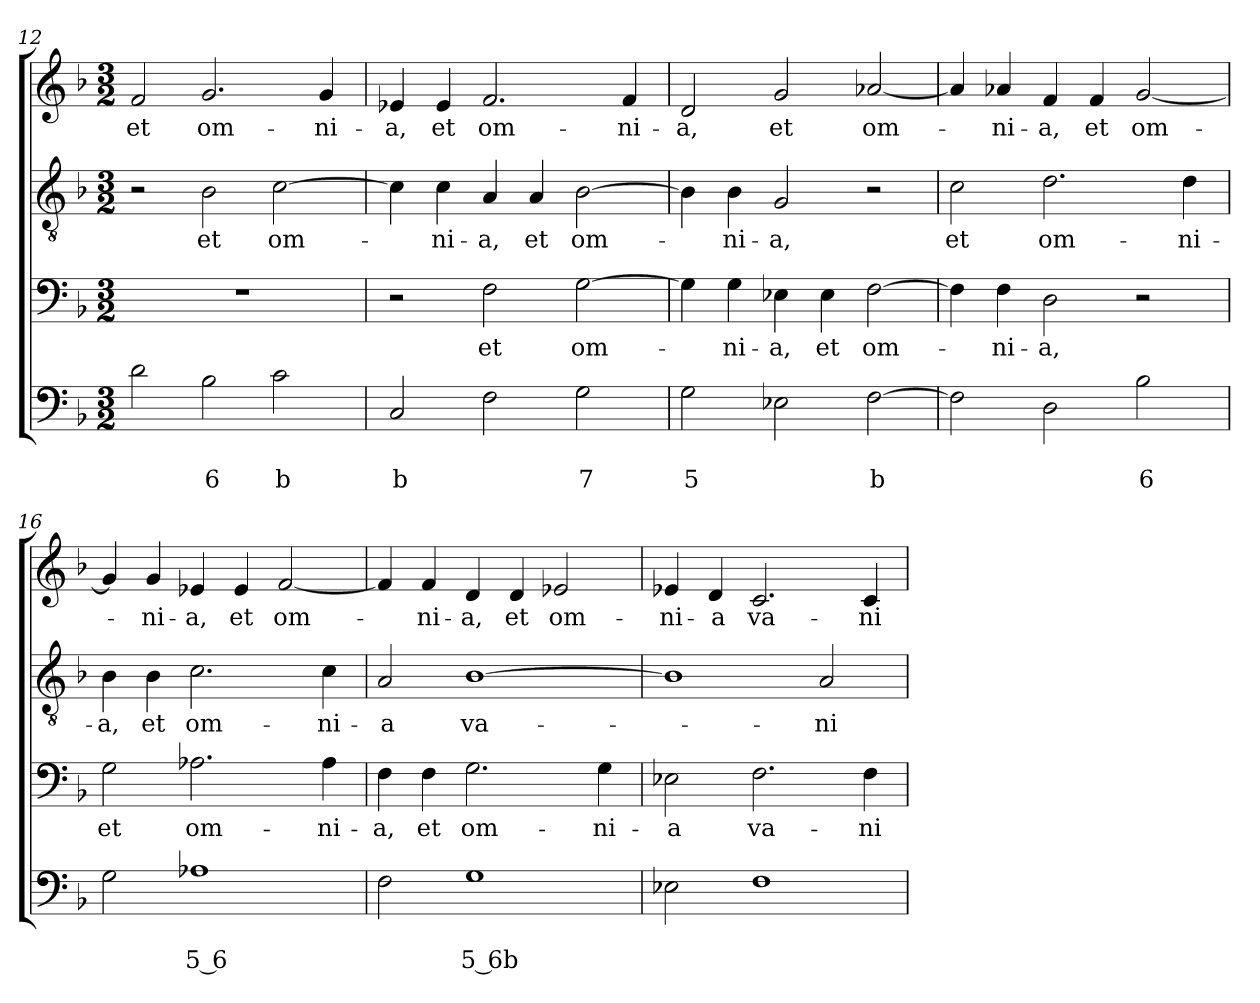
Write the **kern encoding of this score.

**kern	**text	**text	**kern	**text	**kern	**text	**kern	**text
*part4	*part4	*part4	*part3	*part3	*part2	*part2	*part1	*part1
*staff4	*staff4	*staff4	*staff3	*staff3	*staff2	*staff2	*staff1	*staff1
*clefF4	*	*	*clefF4	*	*clefGv2	*	*clefG2	*
*k[b-]	*	*	*k[b-]	*	*k[b-]	*	*k[b-]	*
*F:	*	*	*F:	*	*F:	*	*F:	*
*M3/2	*	*	*M3/2	*	*M3/2	*	*M3/2	*
=12	=12	=12	=12	=12	=12	=12	=12	=12
!	!	!	!	!	!	!	!	!LO:LY:b
2d\	.	.	1.r	.	2r	.	2f/	et
!	!	!LO:LY:b	!	!	!	!	!	!
!	!	!	!	!	!	!LO:LY:b	!	!
!	!	!	!	!	!	!	!	!LO:LY:b
2B-\	.	6	.	.	2B-\	et	2.g/	om-
!	!	!LO:LY:b	!	!	!	!	!	!
!	!	!	!	!	!	!LO:LY:b	!	!
2c\	.	b	.	.	[2c\	om-	.	.
!	!	!	!	!	!	!	!	!LO:LY:b
.	.	.	.	.	.	.	4g/	-ni-
=13	=13	=13	=13	=13	=13	=13	=13	=13
!	!	!LO:LY:b	!	!	!	!	!	!
!	!	!	!	!	!	!	!	!LO:LY:b
2C/	.	b	2r	.	4c\]	.	4e-X/	-a,
!	!	!	!	!	!	!LO:LY:b	!	!
!	!	!	!	!	!	!	!	!LO:LY:b
.	.	.	.	.	4c\	-ni-	4e-/	et
!	!	!	!	!LO:LY:b	!	!	!	!
!	!	!	!	!	!	!LO:LY:b	!	!
!	!	!	!	!	!	!	!	!LO:LY:b
2F\	.	.	2F\	et	4A/	-a,	2.f/	om-
!	!	!	!	!	!	!LO:LY:b	!	!
.	.	.	.	.	4A/	et	.	.
!	!	!LO:LY:b	!	!	!	!	!	!
!	!	!	!	!LO:LY:b	!	!	!	!
!	!	!	!	!	!	!LO:LY:b	!	!
2G\	.	7	[2G\	om-	[2B-\	om-	.	.
!	!	!	!	!	!	!	!	!LO:LY:b
.	.	.	.	.	.	.	4f/	-ni-
=14	=14	=14	=14	=14	=14	=14	=14	=14
!	!	!LO:LY:b	!	!	!	!	!	!
!	!	!	!	!	!	!	!	!LO:LY:b
2G\	.	5	4G\]	.	4B-\]	.	2d/	-a,
!	!	!	!	!LO:LY:b	!	!	!	!
!	!	!	!	!	!	!LO:LY:b	!	!
.	.	.	4G\	-ni-	4B-\	-ni-	.	.
!	!	!	!	!LO:LY:b	!	!	!	!
!	!	!	!	!	!	!LO:LY:b	!	!
!	!	!	!	!	!	!	!	!LO:LY:b
2E-X\	.	.	4E-X\	-a,	2G/	-a,	2g/	et
!	!	!	!	!LO:LY:b	!	!	!	!
.	.	.	4E-\	et	.	.	.	.
!	!	!LO:LY:b	!	!	!	!	!	!
!	!	!	!	!LO:LY:b	!	!	!	!
!	!	!	!	!	!	!	!	!LO:LY:b
[2F\	.	b	[2F\	om-	2r	.	[2a-X/	om-
!!LO:LB:g=z
=15	=15	=15	=15	=15	=15	=15	=15	=15
!	!	!	!	!	!	!LO:LY:b	!	!
2F\]	.	.	4F\]	.	2c\	et	4a-/]	.
!	!	!	!	!LO:LY:b	!	!	!	!
!	!	!	!	!	!	!	!	!LO:LY:b
.	.	.	4F\	-ni-	.	.	4a-X/	-ni-
!	!	!	!	!LO:LY:b	!	!	!	!
!	!	!	!	!	!	!LO:LY:b	!	!
!	!	!	!	!	!	!	!	!LO:LY:b
2D\	.	.	2D\	-a,	2.d\	om-	4f/	-a,
!	!	!	!	!	!	!	!	!LO:LY:b
.	.	.	.	.	.	.	4f/	et
!	!	!LO:LY:b	!	!	!	!	!	!
!	!	!	!	!	!	!	!	!LO:LY:b
2B-\	.	6	2r	.	.	.	[2g/	om-
!	!	!	!	!	!	!LO:LY:b	!	!
.	.	.	.	.	4d\	-ni-	.	.
=16	=16	=16	=16	=16	=16	=16	=16	=16
!	!	!	!	!LO:LY:b	!	!	!	!
!	!	!	!	!	!	!LO:LY:b	!	!
2G\	.	.	2G\	et	4B-\	-a,	4g/]	.
!	!	!	!	!	!	!LO:LY:b	!	!
!	!	!	!	!	!	!	!	!LO:LY:b
.	.	.	.	.	4B-\	et	4g/	-ni-
!	!	!LO:LY:b	!	!	!	!	!	!
!	!	!	!	!LO:LY:b	!	!	!	!
!	!	!	!	!	!	!LO:LY:b	!	!
!	!	!	!	!	!	!	!	!LO:LY:b
1A-X	.	5 6	2.A-X\	om-	2.c\	om-	4e-X/	-a,
!	!	!	!	!	!	!	!	!LO:LY:b
.	.	.	.	.	.	.	4e-/	et
!	!	!	!	!	!	!	!	!LO:LY:b
.	.	.	.	.	.	.	[2f/	om-
!	!	!	!	!LO:LY:b	!	!	!	!
!	!	!	!	!	!	!LO:LY:b	!	!
.	.	.	4A-\	-ni-	4c\	-ni-	.	.
=17	=17	=17	=17	=17	=17	=17	=17	=17
!	!	!	!	!LO:LY:b	!	!	!	!
!	!	!	!	!	!	!LO:LY:b	!	!
2F\	.	.	4F\	-a,	2A/	-a	4f/]	.
!	!	!	!	!LO:LY:b	!	!	!	!
!	!	!	!	!	!	!	!	!LO:LY:b
.	.	.	4F\	et	.	.	4f/	-ni-
!	!	!LO:LY:b	!	!	!	!	!	!
!	!	!	!	!LO:LY:b	!	!	!	!
!	!	!	!	!	!	!LO:LY:b	!	!
!	!	!	!	!	!	!	!	!LO:LY:b
1G	.	5 6b	2.G\	om-	[1B-	va-	4d/	-a,
!	!	!	!	!	!	!	!	!LO:LY:b
.	.	.	.	.	.	.	4d/	et
!	!	!	!	!	!	!	!	!LO:LY:b
.	.	.	.	.	.	.	2e-X/	om-
!	!	!	!	!LO:LY:b	!	!	!	!
.	.	.	4G\	-ni-	.	.	.	.
=18	=18	=18	=18	=18	=18	=18	=18	=18
!	!	!	!	!LO:LY:b	!	!	!	!
!	!	!	!	!	!	!	!	!LO:LY:b
2E-X\	.	.	2E-X\	-a	1B-]	.	4e-X/	-ni-
!	!	!	!	!	!	!	!	!LO:LY:b
.	.	.	.	.	.	.	4d/	-a
!	!	!	!	!LO:LY:b	!	!	!	!
!	!	!	!	!	!	!	!	!LO:LY:b
1F	.	.	2.F\	va-	.	.	2.c/	va-
!	!	!	!	!	!	!LO:LY:b	!	!
.	.	.	.	.	2A/	-ni-	.	.
!	!	!	!	!LO:LY:b	!	!	!	!
!	!	!	!	!	!	!	!	!LO:LY:b
.	.	.	4F\	-ni-	.	.	4c/	-ni-
=	=	=	=	=	=	=	=	=
*-	*-	*-	*-	*-	*-	*-	*-	*-
